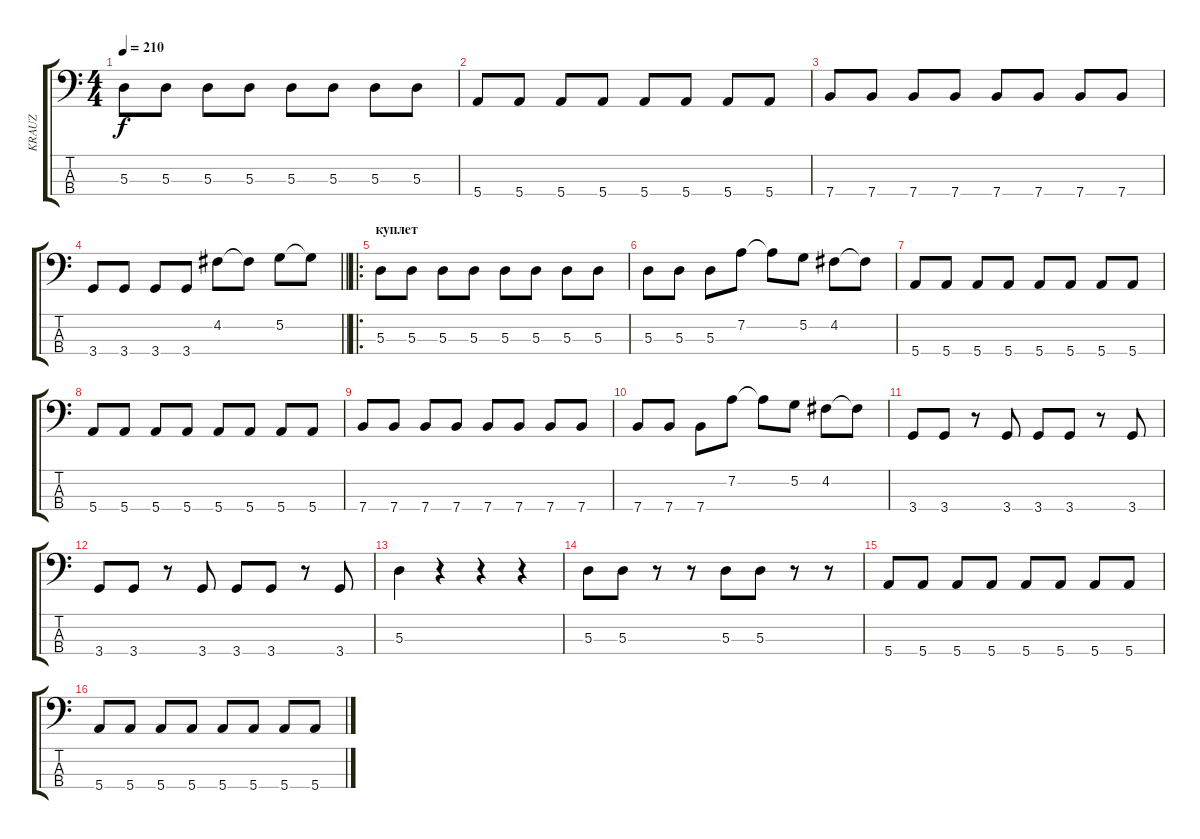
\track ("KRAUZ" "KRAUZ") {instrument slapbass1}
\staff {score tabs}
\tuning (G2 D2 A1 E1) {hide}
\ts (4 4)
\tempo 210
\clef f4
\ks c
5.3.8{dy f} 5.3.8 5.3.8 5.3.8 5.3.8 5.3.8 5.3.8 5.3.8 |
5.4.8 5.4.8 5.4.8 5.4.8 5.4.8 5.4.8 5.4.8 5.4.8 |
7.4.8 7.4.8 7.4.8 7.4.8 7.4.8 7.4.8 7.4.8 7.4.8 |
\barLineRight lightlight
3.4.8 3.4.8 3.4.8 3.4.8 4.2.8 4.2{t}.8 5.2.8 5.2{t}.8 |
\ro
\section ("" "куплет")
5.3.8 5.3.8 5.3.8 5.3.8 5.3.8 5.3.8 5.3.8 5.3.8 |
5.3.8 5.3.8 5.3.8 7.2.8 7.2{t}.8 5.2.8 4.2.8 4.2{t}.8 |
5.4.8 5.4.8 5.4.8 5.4.8 5.4.8 5.4.8 5.4.8 5.4.8 |
5.4.8 5.4.8 5.4.8 5.4.8 5.4.8 5.4.8 5.4.8 5.4.8 |
7.4.8 7.4.8 7.4.8 7.4.8 7.4.8 7.4.8 7.4.8 7.4.8 |
7.4.8 7.4.8 7.4.8 7.2.8 7.2{t}.8 5.2.8 4.2.8 4.2{t}.8 |
3.4.8 3.4.8 r.8 3.4.8 3.4.8 3.4.8 r.8 3.4.8 |
3.4.8 3.4.8 r.8 3.4.8 3.4.8 3.4.8 r.8 3.4.8 |
5.3.4 r.4 r.4 r.4 |
5.3.8 5.3.8 r.8 r.8 5.3.8 5.3.8 r.8 r.8 |
5.4.8 5.4.8 5.4.8 5.4.8 5.4.8 5.4.8 5.4.8 5.4.8 |
5.4.8 5.4.8 5.4.8 5.4.8 5.4.8 5.4.8 5.4.8 5.4.8
